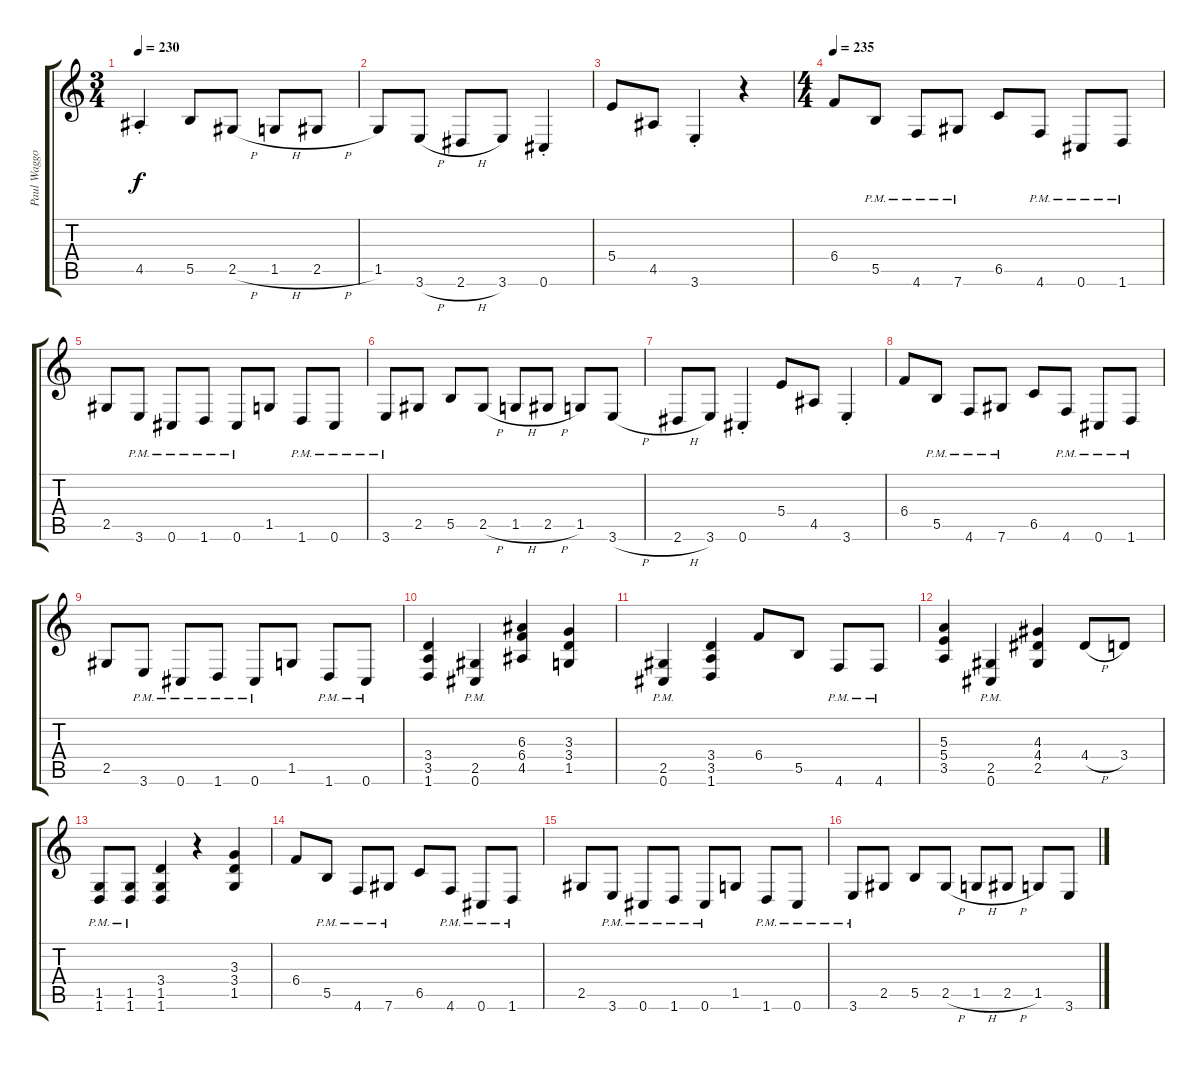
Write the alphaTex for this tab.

\track ("Paul Waggoner Rhythm Gtr." "Paul Waggo") {instrument distortionguitar}
\staff {score tabs}
\tuning (Db4 Ab3 E3 B2 Gb2 Db2) {hide}
\ts (3 4)
\tempo 230
\clef g2
\ks c
4.5{st}.4{dy f} 5.5.8 2.5{h}.8 1.5{h}.8 2.5{h}.8 |
1.5.8 3.6{h}.8 2.6{h}.8 3.6.8 0.6{st}.4 |
5.4.8 4.5.8 3.6{st}.4 r.4 |
\ts (4 4)
\tempo 235
6.4.8 5.5{pm}.8 4.6{pm}.8 7.6{pm}.8 6.5.8 4.6{pm}.8 0.6{pm}.8 1.6{pm}.8 |
2.5.8 3.6{pm}.8 0.6{pm}.8 1.6{pm}.8 0.6{pm}.8 1.5.8 1.6{pm}.8 0.6{pm}.8 |
3.6{pm}.8 2.5.8 5.5.8 2.5{h}.8 1.5{h}.8 2.5{h}.8 1.5.8 3.6{h}.8 |
2.6{h}.8 3.6.8 0.6{st}.4 5.4.8 4.5.8 3.6{st}.4 |
6.4.8 5.5{pm}.8 4.6{pm}.8 7.6{pm}.8 6.5.8 4.6{pm}.8 0.6{pm}.8 1.6{pm}.8 |
2.5.8 3.6{pm}.8 0.6{pm}.8 1.6{pm}.8 0.6{pm}.8 1.5.8 1.6{pm}.8 0.6{pm}.8 |
(3.4 3.5 1.6).4 (2.5{pm} 0.6{pm}).4 (6.3 6.4 4.5).4 (3.3 3.4 1.5).4 |
(2.5{pm} 0.6{pm}).4 (3.4 3.5 1.6).4 6.4.8 5.5.8 4.6{pm}.8 4.6{pm}.8 |
(5.3 5.4 3.5).4 (2.5{pm} 0.6{pm}).4 (4.3 4.4 2.5).4 4.4{h}.8 3.4.8 |
(1.5{pm} 1.6{pm}).8 (1.5{pm} 1.6{pm}).8 (3.4 1.5 1.6).4 r.4 (3.3 3.4 1.5).4 |
6.4.8 5.5{pm}.8 4.6{pm}.8 7.6{pm}.8 6.5.8 4.6{pm}.8 0.6{pm}.8 1.6{pm}.8 |
2.5.8 3.6{pm}.8 0.6{pm}.8 1.6{pm}.8 0.6{pm}.8 1.5.8 1.6{pm}.8 0.6{pm}.8 |
3.6{pm}.8 2.5.8 5.5.8 2.5{h}.8 1.5{h}.8 2.5{h}.8 1.5.8 3.6{h}.8
